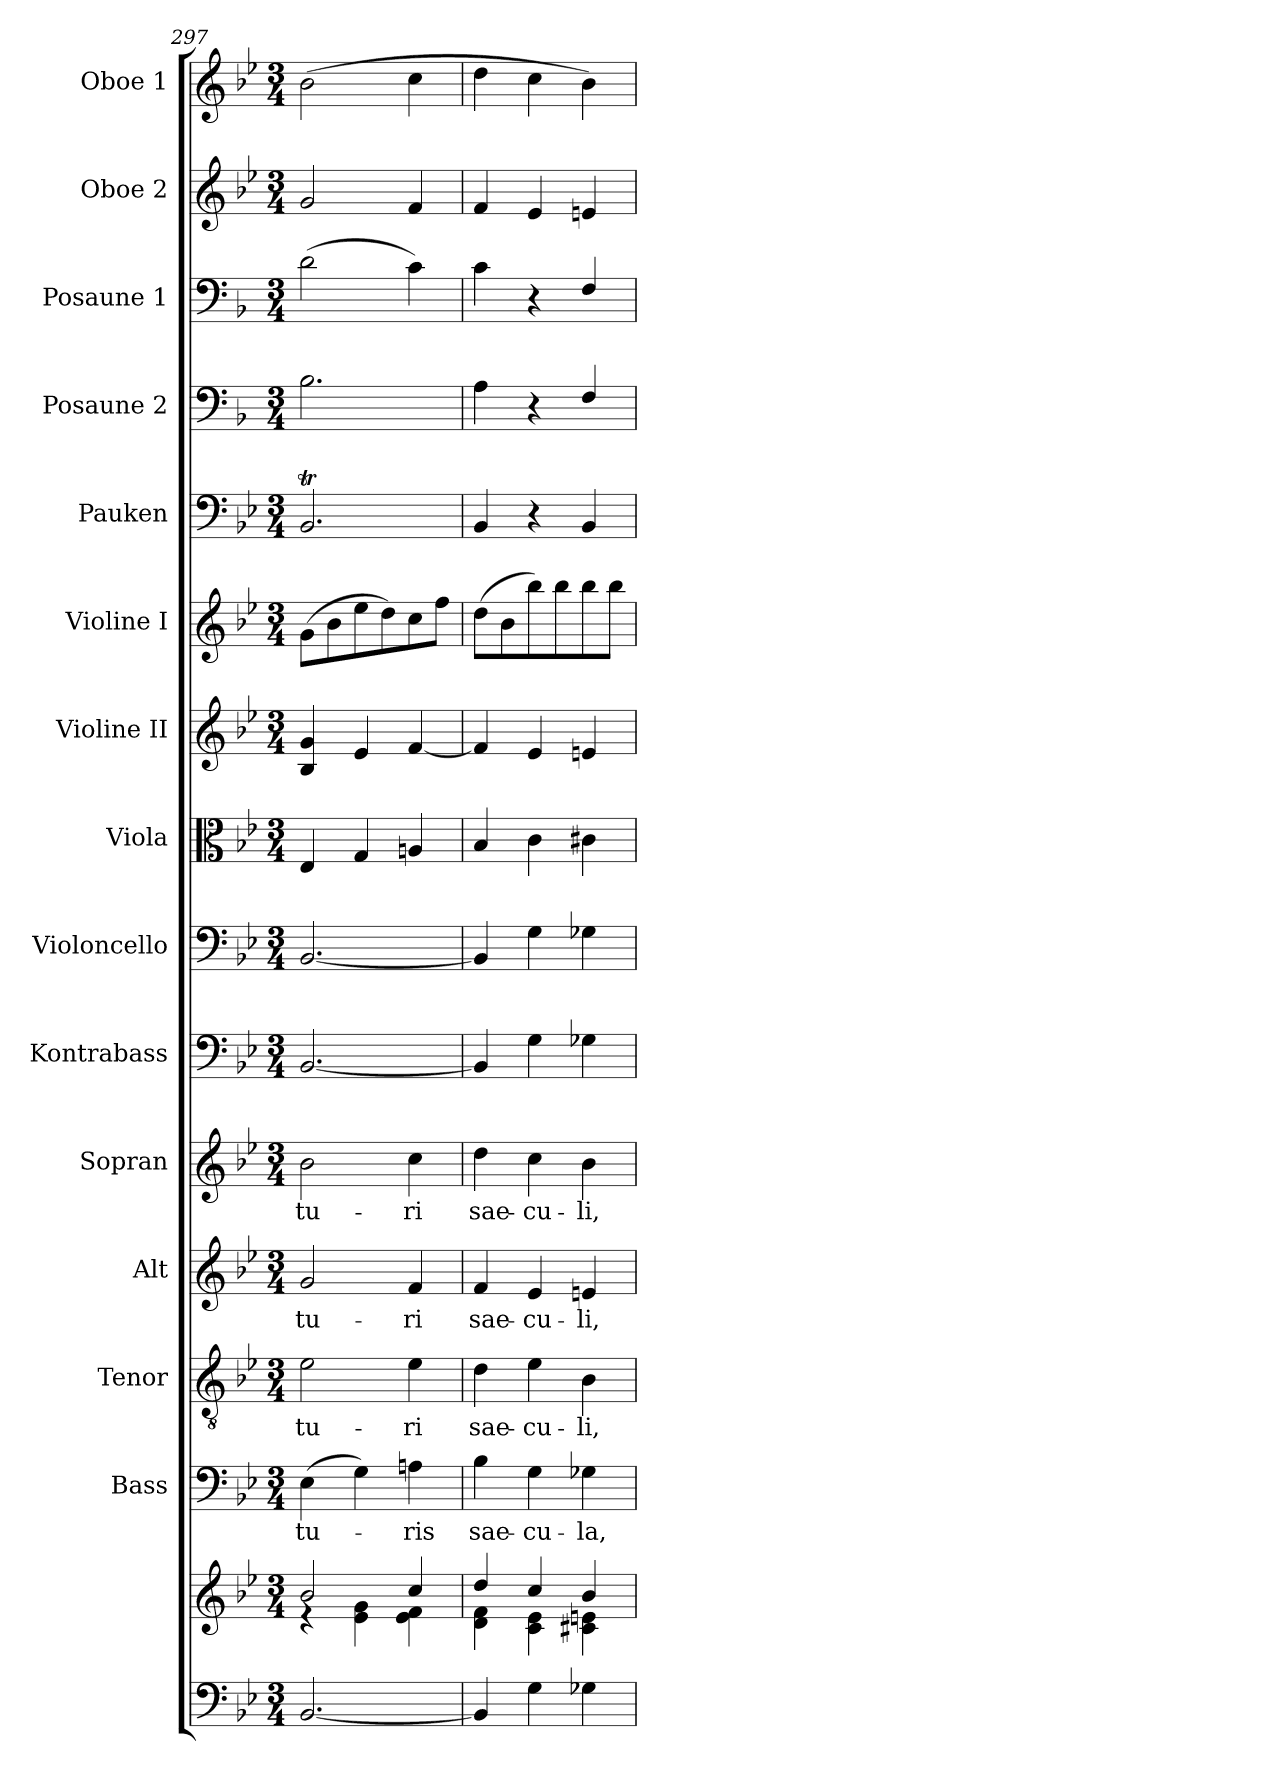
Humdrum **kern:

**kern	**kern	**kern	**text	**kern	**text	**kern	**text	**kern	**text	**kern	**kern	**kern	**kern	**kern	**kern	**kern	**kern	**kern	**kern
*part15	*part15	*part14	*part14	*part13	*part13	*part12	*part12	*part11	*part11	*part10	*part9	*part8	*part7	*part6	*part5	*part4	*part3	*part2	*part1
*staff16	*staff15	*staff14	*staff14	*staff13	*staff13	*staff12	*staff12	*staff11	*staff11	*staff10	*staff9	*staff8	*staff7	*staff6	*staff5	*staff4	*staff3	*staff2	*staff1
*	*	*I"Bass	*	*I"Tenor	*	*I"Alt	*	*I"Sopran	*	*I"Kontrabass	*I"Violoncello	*I"Viola	*I"Violine II	*I"Violine I	*I"Pauken	*I"Posaune 2	*I"Posaune 1	*I"Oboe 2	*I"Oboe 1
*	*	*I'B.	*	*I'T.	*	*I'A.	*	*I'S.	*	*I'Kb.	*I'Vc.	*I'Vla.	*I'Vl. II	*I'Vl. I	*I'Pk.	*I'Pos. 2	*I'Pos. 1	*I'Ob. 2	*I'Ob. 1
*clefF4	*clefG2	*clefF4	*	*clefGv2	*	*clefG2	*	*clefG2	*	*clefF4	*clefF4	*clefC3	*clefG2	*clefG2	*clefF4	*clefF4	*clefF4	*clefG2	*clefG2
*	*	*	*	*	*	*	*	*	*	*ITrd7c12	*	*	*	*	*	*ITrd4c7	*ITrd4c7	*	*
*k[b-e-]	*k[b-e-]	*k[b-e-]	*	*k[b-e-]	*	*k[b-e-]	*	*k[b-e-]	*	*k[b-e-]	*k[b-e-]	*k[b-e-]	*k[b-e-]	*k[b-e-]	*k[b-e-]	*k[b-e-]	*k[b-e-]	*k[b-e-]	*k[b-e-]
*B-:	*B-:	*B-:	*	*B-:	*	*B-:	*	*B-:	*	*B-:	*B-:	*B-:	*B-:	*B-:	*B-:	*B-:	*B-:	*B-:	*B-:
*M3/4	*M3/4	*M3/4	*	*M3/4	*	*M3/4	*	*M3/4	*	*M3/4	*M3/4	*M3/4	*M3/4	*M3/4	*M3/4	*M3/4	*M3/4	*M3/4	*M3/4
=297	=297	=297	=297	=297	=297	=297	=297	=297	=297	=297	=297	=297	=297	=297	=297	=297	=297	=297	=297
*	*^	*	*	*	*	*	*	*	*	*	*	*	*	*	*	*	*	*	*
!	!	!	!	!LO:LY:b	!	!LO:LY:b	!	!LO:LY:b	!	!LO:LY:b	!	!	!	!	!	!	!	!	!	!
[2.BB-/	2b-/	4rd	(>4E-\	-tu-	2e-\	-tu-	2g/	-tu-	2b-\	-tu-	[2.BBB-/	[2.BB-/	4E-/	4B-/ 4g/	(>8g\L	2.BB-T/	2.E-\	(>2G\	2g/	(>2b-\
.	.	.	.	.	.	.	.	.	.	.	.	.	.	.	8b-\	.	.	.	.	.
.	.	4e-\ 4g\	4G\)	.	.	.	.	.	.	.	.	.	4G/	4e-/	8ee-\	.	.	.	.	.
.	.	.	.	.	.	.	.	.	.	.	.	.	.	.	8dd\)	.	.	.	.	.
!	!	!	!	!LO:LY:b	!	!LO:LY:b	!	!LO:LY:b	!	!LO:LY:b	!	!	!	!	!	!	!	!	!	!
.	4cc/	4e-\ 4f\	4An\	-ris	4e-\	-ri	4f/	-ri	4cc\	-ri	.	.	4An/	[4f/	8cc\	.	.	4F\)	4f/	4cc\
.	.	.	.	.	.	.	.	.	.	.	.	.	.	.	8ff\J	.	.	.	.	.
=298	=298	=298	=298	=298	=298	=298	=298	=298	=298	=298	=298	=298	=298	=298	=298	=298	=298	=298	=298	=298
!	!	!	!	!LO:LY:b	!	!LO:LY:b	!	!LO:LY:b	!	!LO:LY:b	!	!	!	!	!	!	!	!	!	!
4BB-/]	4dd/	4d\ 4f\	4B-\	sae-	4d\	sae-	4f/	sae-	4dd\	sae-	4BBB-/]	4BB-/]	4B-/	4f/]	(>8dd\L	4BB-/	4D\	4F\	4f/	4dd\
.	.	.	.	.	.	.	.	.	.	.	.	.	.	.	8b-\	.	.	.	.	.
!	!	!	!	!LO:LY:b	!	!LO:LY:b	!	!LO:LY:b	!	!LO:LY:b	!	!	!	!	!	!	!	!	!	!
4G\	4cc/	4c\ 4e-\	4G\	-cu-	4e-\	-cu-	4e-/	-cu-	4cc\	-cu-	4GG\	4G\	4c\	4e-/	8bb-\)	4r	4r	4r	4e-/	4cc\
.	.	.	.	.	.	.	.	.	.	.	.	.	.	.	8bb-\	.	.	.	.	.
!	!	!	!	!LO:LY:b	!	!LO:LY:b	!	!LO:LY:b	!	!LO:LY:b	!	!	!	!	!	!	!	!	!	!
4G-X\	4b-/	4c#X\ 4en\	4G-X\	-la,	4B-\	-li,	4en/	-li,	4b-\	-li,	4GG-X\	4G-X\	4c#X\	4en/	8bb-\	4BB-/	4BB-/	4BB-/	4en/	4b-\)
.	.	.	.	.	.	.	.	.	.	.	.	.	.	.	8bb-\J	.	.	.	.	.
*	*v	*v	*	*	*	*	*	*	*	*	*	*	*	*	*	*	*	*	*	*
=	=	=	=	=	=	=	=	=	=	=	=	=	=	=	=	=	=	=	=
*-	*-	*-	*-	*-	*-	*-	*-	*-	*-	*-	*-	*-	*-	*-	*-	*-	*-	*-	*-
